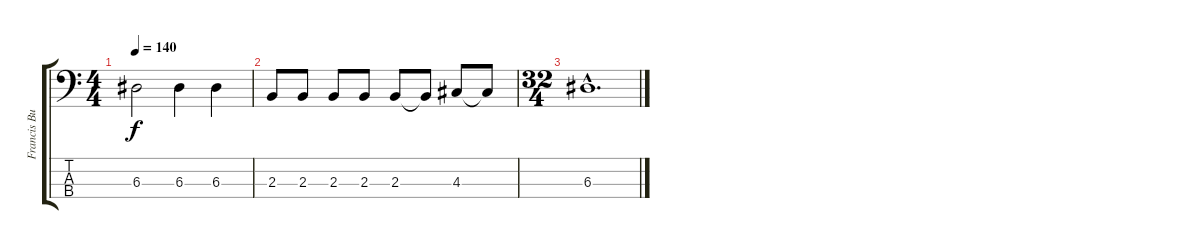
\track ("Francis Buchholtz" "Francis Bu") {instrument electricbassfinger}
\staff {score tabs}
\tuning (G2 D2 A1 E1) {hide}
\ts (4 4)
\tempo 140
\clef f4
\ks c
6.3.2{dy f} 6.3.4 6.3.4 |
2.3.8 2.3.8 2.3.8 2.3.8 2.3.8 2.3{t}.8 4.3.8 4.3{t}.8 |
\ts (32 4)
6.3{hac}.1{d}
